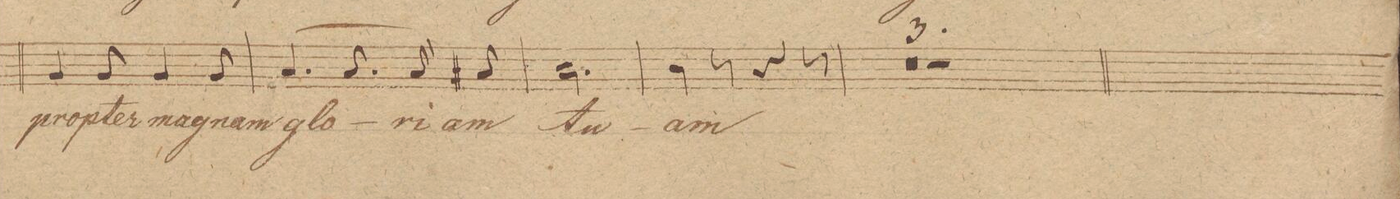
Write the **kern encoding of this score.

**kern	**text	**dynam
*I"Baſso 2do	*	*
*clefF4	*	*
*k[]	*	*
*M6/8	*	*
4BB/	pro-	.
8BB/	-pter	.
4BB/	ma-	.
8BB/	-gnam	.
=24	=24	=24
(>4.C/	glo-	.
8.C/	.	.
16C/)	-ri-	.
8C#X/	-am	.
=25	=25	=25
*2\right	*	*
2.D\	tu-	.
=26	=26	=26
4D\	-am	.
8r	.	.
4r	.	.
8r	.	.
=27	=27	=27
1.r	.	.
=28	=28	=28
=29	=29	=29
2.r	.	.
=30	=30	=30
*-	*-	*-
